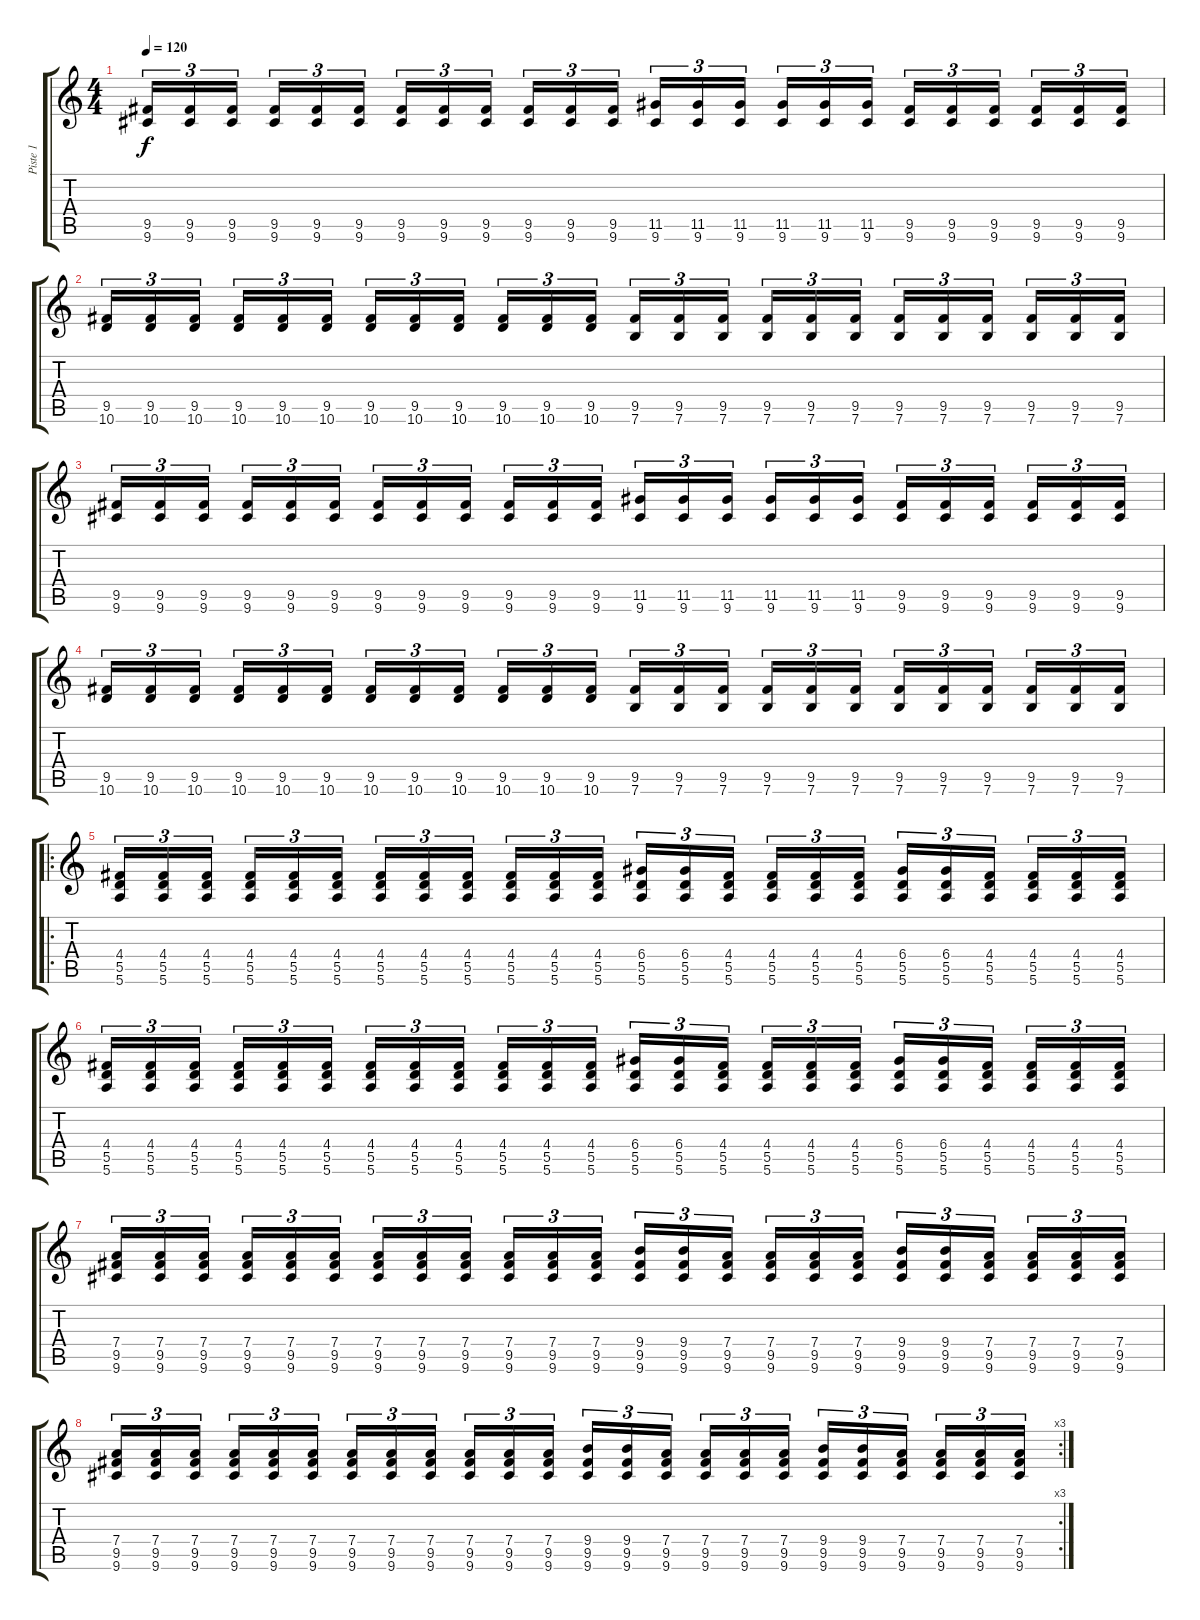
\track ("Piste 1" "Piste 1") {instrument distortionguitar}
\staff {score tabs}
\tuning (E4 B3 G3 D3 A2 E2) {hide}
\ts (4 4)
\tempo 120
\clef g2
\ks c
(9.5 9.6).16{tu (3 2) dy f} (9.5 9.6).16{tu (3 2)} (9.5 9.6).16{tu (3 2) beam splitsecondary} (9.5 9.6).16{tu (3 2)} (9.5 9.6).16{tu (3 2)} (9.5 9.6).16{tu (3 2)} (9.5 9.6).16{tu (3 2)} (9.5 9.6).16{tu (3 2)} (9.5 9.6).16{tu (3 2) beam splitsecondary} (9.5 9.6).16{tu (3 2)} (9.5 9.6).16{tu (3 2)} (9.5 9.6).16{tu (3 2)} (11.5 9.6).16{tu (3 2)} (11.5 9.6).16{tu (3 2)} (11.5 9.6).16{tu (3 2) beam splitsecondary} (11.5 9.6).16{tu (3 2)} (11.5 9.6).16{tu (3 2)} (11.5 9.6).16{tu (3 2)} (9.5 9.6).16{tu (3 2)} (9.5 9.6).16{tu (3 2)} (9.5 9.6).16{tu (3 2) beam splitsecondary} (9.5 9.6).16{tu (3 2)} (9.5 9.6).16{tu (3 2)} (9.5 9.6).16{tu (3 2)} |
(9.5 10.6).16{tu (3 2)} (9.5 10.6).16{tu (3 2)} (9.5 10.6).16{tu (3 2) beam splitsecondary} (9.5 10.6).16{tu (3 2)} (9.5 10.6).16{tu (3 2)} (9.5 10.6).16{tu (3 2)} (9.5 10.6).16{tu (3 2)} (9.5 10.6).16{tu (3 2)} (9.5 10.6).16{tu (3 2) beam splitsecondary} (9.5 10.6).16{tu (3 2)} (9.5 10.6).16{tu (3 2)} (9.5 10.6).16{tu (3 2)} (9.5 7.6).16{tu (3 2)} (9.5 7.6).16{tu (3 2)} (9.5 7.6).16{tu (3 2) beam splitsecondary} (9.5 7.6).16{tu (3 2)} (9.5 7.6).16{tu (3 2)} (9.5 7.6).16{tu (3 2)} (9.5 7.6).16{tu (3 2)} (9.5 7.6).16{tu (3 2)} (9.5 7.6).16{tu (3 2) beam splitsecondary} (9.5 7.6).16{tu (3 2)} (9.5 7.6).16{tu (3 2)} (9.5 7.6).16{tu (3 2)} |
(9.5 9.6).16{tu (3 2)} (9.5 9.6).16{tu (3 2)} (9.5 9.6).16{tu (3 2) beam splitsecondary} (9.5 9.6).16{tu (3 2)} (9.5 9.6).16{tu (3 2)} (9.5 9.6).16{tu (3 2)} (9.5 9.6).16{tu (3 2)} (9.5 9.6).16{tu (3 2)} (9.5 9.6).16{tu (3 2) beam splitsecondary} (9.5 9.6).16{tu (3 2)} (9.5 9.6).16{tu (3 2)} (9.5 9.6).16{tu (3 2)} (11.5 9.6).16{tu (3 2)} (11.5 9.6).16{tu (3 2)} (11.5 9.6).16{tu (3 2) beam splitsecondary} (11.5 9.6).16{tu (3 2)} (11.5 9.6).16{tu (3 2)} (11.5 9.6).16{tu (3 2)} (9.5 9.6).16{tu (3 2)} (9.5 9.6).16{tu (3 2)} (9.5 9.6).16{tu (3 2) beam splitsecondary} (9.5 9.6).16{tu (3 2)} (9.5 9.6).16{tu (3 2)} (9.5 9.6).16{tu (3 2)} |
(9.5 10.6).16{tu (3 2)} (9.5 10.6).16{tu (3 2)} (9.5 10.6).16{tu (3 2) beam splitsecondary} (9.5 10.6).16{tu (3 2)} (9.5 10.6).16{tu (3 2)} (9.5 10.6).16{tu (3 2)} (9.5 10.6).16{tu (3 2)} (9.5 10.6).16{tu (3 2)} (9.5 10.6).16{tu (3 2) beam splitsecondary} (9.5 10.6).16{tu (3 2)} (9.5 10.6).16{tu (3 2)} (9.5 10.6).16{tu (3 2)} (9.5 7.6).16{tu (3 2)} (9.5 7.6).16{tu (3 2)} (9.5 7.6).16{tu (3 2) beam splitsecondary} (9.5 7.6).16{tu (3 2)} (9.5 7.6).16{tu (3 2)} (9.5 7.6).16{tu (3 2)} (9.5 7.6).16{tu (3 2)} (9.5 7.6).16{tu (3 2)} (9.5 7.6).16{tu (3 2) beam splitsecondary} (9.5 7.6).16{tu (3 2)} (9.5 7.6).16{tu (3 2)} (9.5 7.6).16{tu (3 2)} |
\ro
(4.4 5.5 5.6).16{tu (3 2)} (4.4 5.5 5.6).16{tu (3 2)} (4.4 5.5 5.6).16{tu (3 2) beam splitsecondary} (4.4 5.5 5.6).16{tu (3 2)} (4.4 5.5 5.6).16{tu (3 2)} (4.4 5.5 5.6).16{tu (3 2)} (4.4 5.5 5.6).16{tu (3 2)} (4.4 5.5 5.6).16{tu (3 2)} (4.4 5.5 5.6).16{tu (3 2) beam splitsecondary} (4.4 5.5 5.6).16{tu (3 2)} (4.4 5.5 5.6).16{tu (3 2)} (4.4 5.5 5.6).16{tu (3 2)} (6.4 5.5 5.6).16{tu (3 2)} (6.4 5.5 5.6).16{tu (3 2)} (4.4 5.5 5.6).16{tu (3 2) beam splitsecondary} (4.4 5.5 5.6).16{tu (3 2)} (4.4 5.5 5.6).16{tu (3 2)} (4.4 5.5 5.6).16{tu (3 2)} (6.4 5.5 5.6).16{tu (3 2)} (6.4 5.5 5.6).16{tu (3 2)} (4.4 5.5 5.6).16{tu (3 2) beam splitsecondary} (4.4 5.5 5.6).16{tu (3 2)} (4.4 5.5 5.6).16{tu (3 2)} (4.4 5.5 5.6).16{tu (3 2)} |
(4.4 5.5 5.6).16{tu (3 2)} (4.4 5.5 5.6).16{tu (3 2)} (4.4 5.5 5.6).16{tu (3 2) beam splitsecondary} (4.4 5.5 5.6).16{tu (3 2)} (4.4 5.5 5.6).16{tu (3 2)} (4.4 5.5 5.6).16{tu (3 2)} (4.4 5.5 5.6).16{tu (3 2)} (4.4 5.5 5.6).16{tu (3 2)} (4.4 5.5 5.6).16{tu (3 2) beam splitsecondary} (4.4 5.5 5.6).16{tu (3 2)} (4.4 5.5 5.6).16{tu (3 2)} (4.4 5.5 5.6).16{tu (3 2)} (6.4 5.5 5.6).16{tu (3 2)} (6.4 5.5 5.6).16{tu (3 2)} (4.4 5.5 5.6).16{tu (3 2) beam splitsecondary} (4.4 5.5 5.6).16{tu (3 2)} (4.4 5.5 5.6).16{tu (3 2)} (4.4 5.5 5.6).16{tu (3 2)} (6.4 5.5 5.6).16{tu (3 2)} (6.4 5.5 5.6).16{tu (3 2)} (4.4 5.5 5.6).16{tu (3 2) beam splitsecondary} (4.4 5.5 5.6).16{tu (3 2)} (4.4 5.5 5.6).16{tu (3 2)} (4.4 5.5 5.6).16{tu (3 2)} |
(7.4 9.5 9.6).16{tu (3 2)} (7.4 9.5 9.6).16{tu (3 2)} (7.4 9.5 9.6).16{tu (3 2) beam splitsecondary} (7.4 9.5 9.6).16{tu (3 2)} (7.4 9.5 9.6).16{tu (3 2)} (7.4 9.5 9.6).16{tu (3 2)} (7.4 9.5 9.6).16{tu (3 2)} (7.4 9.5 9.6).16{tu (3 2)} (7.4 9.5 9.6).16{tu (3 2) beam splitsecondary} (7.4 9.5 9.6).16{tu (3 2)} (7.4 9.5 9.6).16{tu (3 2)} (7.4 9.5 9.6).16{tu (3 2)} (9.4 9.5 9.6).16{tu (3 2)} (9.4 9.5 9.6).16{tu (3 2)} (7.4 9.5 9.6).16{tu (3 2) beam splitsecondary} (7.4 9.5 9.6).16{tu (3 2)} (7.4 9.5 9.6).16{tu (3 2)} (7.4 9.5 9.6).16{tu (3 2)} (9.4 9.5 9.6).16{tu (3 2)} (9.4 9.5 9.6).16{tu (3 2)} (7.4 9.5 9.6).16{tu (3 2) beam splitsecondary} (7.4 9.5 9.6).16{tu (3 2)} (7.4 9.5 9.6).16{tu (3 2)} (7.4 9.5 9.6).16{tu (3 2)} |
\rc 3
(7.4 9.5 9.6).16{tu (3 2)} (7.4 9.5 9.6).16{tu (3 2)} (7.4 9.5 9.6).16{tu (3 2) beam splitsecondary} (7.4 9.5 9.6).16{tu (3 2)} (7.4 9.5 9.6).16{tu (3 2)} (7.4 9.5 9.6).16{tu (3 2)} (7.4 9.5 9.6).16{tu (3 2)} (7.4 9.5 9.6).16{tu (3 2)} (7.4 9.5 9.6).16{tu (3 2) beam splitsecondary} (7.4 9.5 9.6).16{tu (3 2)} (7.4 9.5 9.6).16{tu (3 2)} (7.4 9.5 9.6).16{tu (3 2)} (9.4 9.5 9.6).16{tu (3 2)} (9.4 9.5 9.6).16{tu (3 2)} (7.4 9.5 9.6).16{tu (3 2) beam splitsecondary} (7.4 9.5 9.6).16{tu (3 2)} (7.4 9.5 9.6).16{tu (3 2)} (7.4 9.5 9.6).16{tu (3 2)} (9.4 9.5 9.6).16{tu (3 2)} (9.4 9.5 9.6).16{tu (3 2)} (7.4 9.5 9.6).16{tu (3 2) beam splitsecondary} (7.4 9.5 9.6).16{tu (3 2)} (7.4 9.5 9.6).16{tu (3 2)} (7.4 9.5 9.6).16{tu (3 2)}
